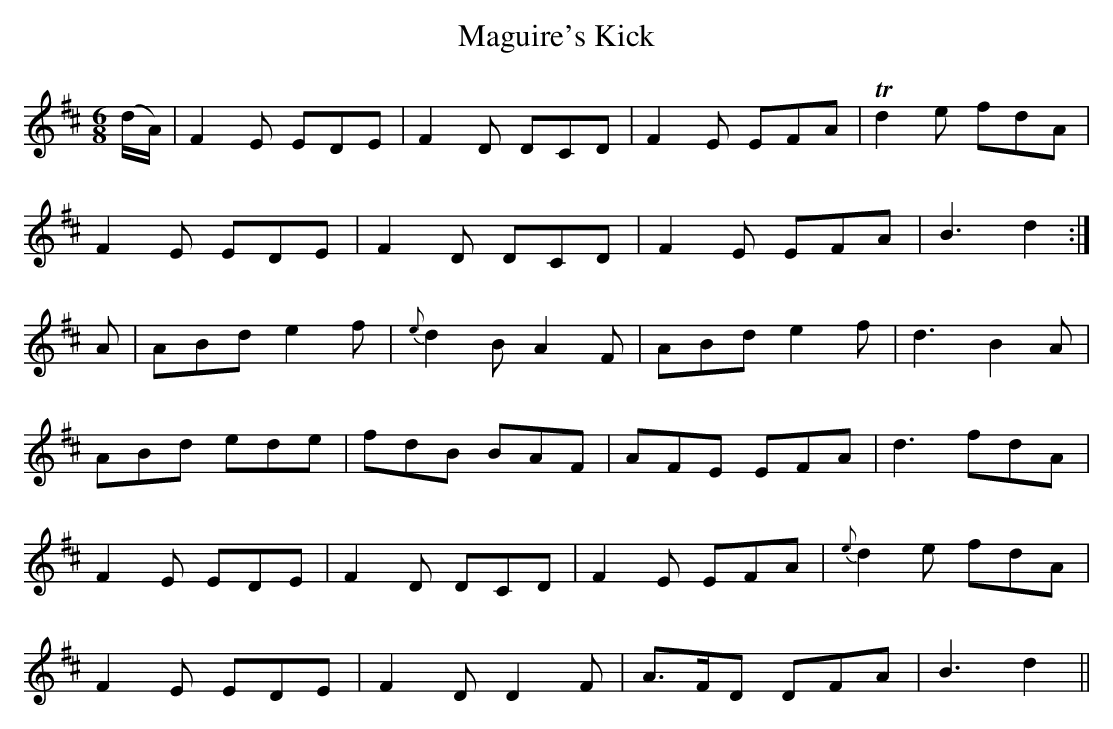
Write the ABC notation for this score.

X:1
T: Maguire's Kick
M: 6/8
L: 1/8
K: D
(d/A/)|F2E EDE|F2D DCD|F2E EFA|Td2e fdA|
F2E EDE|F2D DCD|F2E EFA|B3 d2:|
A|ABd e2f|{e}d2B A2F|ABd e2f|d3 B2A|
ABd ede|fdB BAF|AFE EFA|d3 fdA|
F2E EDE|F2D DCD|F2E EFA|{e}d2e fdA|
F2E EDE|F2D D2F|A>FD DFA|B3 d2||
